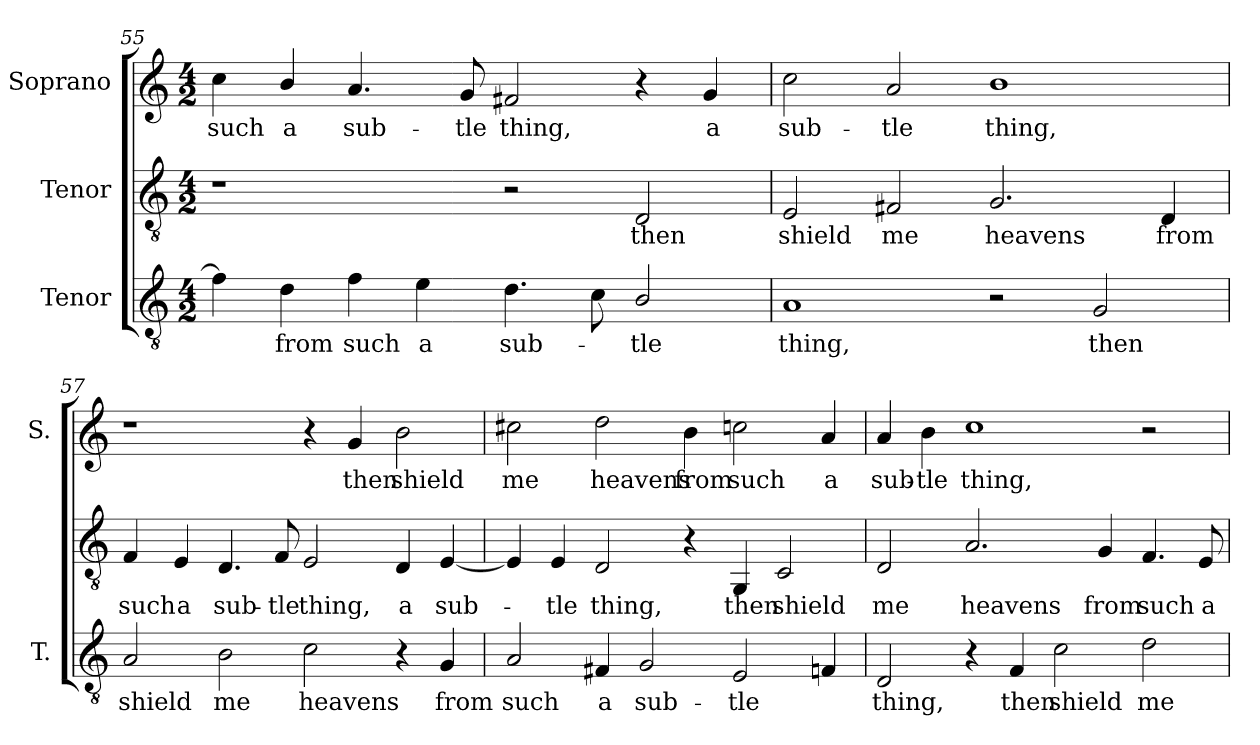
**kern	**text	**kern	**text	**kern	**text
*part3	*part3	*part2	*part2	*part1	*part1
*staff3	*staff3	*staff2	*staff2	*staff1	*staff1
*I"Tenor	*	*I"Tenor	*	*I"Soprano	*
*I'T.	*	*	*	*I'S.	*
!!LO:LB:g=z
*clefGv2	*	*clefGv2	*	*clefG2	*
*ITrd7c12	*	*	*	*	*
*k[]	*	*k[]	*	*k[]	*
*C:	*	*C:	*	*C:	*
*M4/2	*	*M4/2	*	*M4/2	*
=55	=55	=55	=55	=55	=55
!	!	!	!	!	!LO:LY:b:color=#000000
4Fi\]	.	1r	.	4cci\	such
!	!LO:LY:b:color=#000000	!	!	!	!
!	!	!	!	!	!LO:LY:b:color=#000000
4Di\	from	.	.	4bi/	a
!	!LO:LY:b:color=#000000	!	!	!	!
!	!	!	!	!	!LO:LY:b:color=#000000
4Fi\	such	.	.	4.ai/	sub-
!	!LO:LY:b:color=#000000	!	!	!	!
4Ei\	a	.	.	.	.
!	!	!	!	!	!LO:LY:b:color=#000000
.	.	.	.	8gi/	-tle
!	!LO:LY:b:color=#000000	!	!	!	!
!	!	!	!	!	!LO:LY:b:color=#000000
4.Di\	sub-	2r	.	2f#Xi/	thing,
8Ci\	.	.	.	.	.
!	!LO:LY:b:color=#000000	!	!	!	!
!	!	!	!LO:LY:b:color=#000000	!	!
2BBi/	-tle	2Di/	then	4r	.
!	!	!	!	!	!LO:LY:b:color=#000000
.	.	.	.	4gi/	a
=56	=56	=56	=56	=56	=56
!	!LO:LY:b:color=#000000	!	!	!	!
!	!	!	!LO:LY:b:color=#000000	!	!
!	!	!	!	!	!LO:LY:b:color=#000000
1AAi	thing,	2Ei/	shield	2cci\	sub-
!	!	!	!LO:LY:b:color=#000000	!	!
!	!	!	!	!	!LO:LY:b:color=#000000
.	.	2F#Xi/	me	2ai/	-tle
!	!	!	!LO:LY:b:color=#000000	!	!
!	!	!	!	!	!LO:LY:b:color=#000000
2r	.	2.Gi/	heavens	1bi	thing,
!	!LO:LY:b:color=#000000	!	!	!	!
2GGi/	then	.	.	.	.
!	!	!	!LO:LY:b:color=#000000	!	!
.	.	4Di/	from	.	.
=57	=57	=57	=57	=57	=57
!	!LO:LY:b:color=#000000	!	!	!	!
!	!	!	!LO:LY:b:color=#000000	!	!
2AAi/	shield	4Fi/	such	1r	.
!	!	!	!LO:LY:b:color=#000000	!	!
.	.	4Ei/	a	.	.
!	!LO:LY:b:color=#000000	!	!	!	!
!	!	!	!LO:LY:b:color=#000000	!	!
2BBi\	me	4.Di/	sub-	.	.
!	!	!	!LO:LY:b:color=#000000	!	!
.	.	8Fi/	-tle	.	.
!	!LO:LY:b:color=#000000	!	!	!	!
!	!	!	!LO:LY:b:color=#000000	!	!
2Ci\	heavens	2Ei/	thing,	4r	.
!	!	!	!	!	!LO:LY:b:color=#000000
.	.	.	.	4gi/	then
!	!	!	!LO:LY:b:color=#000000	!	!
!	!	!	!	!	!LO:LY:b:color=#000000
4r	.	4Di/	a	2bi\	shield
!	!LO:LY:b:color=#000000	!	!	!	!
!	!	!	!LO:LY:b:color=#000000	!	!
4GGi/	from	[4Ei/	sub-	.	.
!!LO:LB:g=z
=58	=58	=58	=58	=58	=58
!	!LO:LY:b:color=#000000	!	!	!	!
!	!	!	!	!	!LO:LY:b:color=#000000
2AAi/	such	4Ei/]	.	2cc#Xi\	me
!	!	!	!LO:LY:b:color=#000000	!	!
.	.	4Ei/	-tle	.	.
!	!LO:LY:b:color=#000000	!	!	!	!
!	!	!	!LO:LY:b:color=#000000	!	!
!	!	!	!	!	!LO:LY:b:color=#000000
4FF#Xi/	a	2Di/	thing,	2ddi\	heavens
!	!LO:LY:b:color=#000000	!	!	!	!
2GGi/	sub-	.	.	.	.
!	!	!	!	!	!LO:LY:b:color=#000000
.	.	4r	.	4bi\	from
!	!LO:LY:b:color=#000000	!	!	!	!
!	!	!	!LO:LY:b:color=#000000	!	!
!	!	!	!	!	!LO:LY:b:color=#000000
2EEi/	-tle	4GGi/	then	2ccni\	such
!	!	!	!LO:LY:b:color=#000000	!	!
.	.	2Ci/	shield	.	.
!	!	!	!	!	!LO:LY:b:color=#000000
4FFni/	.	.	.	4ai/	a
=59	=59	=59	=59	=59	=59
!	!LO:LY:b:color=#000000	!	!	!	!
!	!	!	!LO:LY:b:color=#000000	!	!
!	!	!	!	!	!LO:LY:b:color=#000000
2DDi/	thing,	2Di/	me	4ai/	sub-
!	!	!	!	!	!LO:LY:b:color=#000000
.	.	.	.	4bi\	-tle
!	!	!	!LO:LY:b:color=#000000	!	!
!	!	!	!	!	!LO:LY:b:color=#000000
4r	.	2.Ai/	heavens	1cci	thing,
!	!LO:LY:b:color=#000000	!	!	!	!
4FFi/	then	.	.	.	.
!	!LO:LY:b:color=#000000	!	!	!	!
2Ci\	shield	.	.	.	.
!	!	!	!LO:LY:b:color=#000000	!	!
.	.	4Gi/	from	.	.
!	!LO:LY:b:color=#000000	!	!	!	!
!	!	!	!LO:LY:b:color=#000000	!	!
2Di\	me	4.Fi/	such	2r	.
!	!	!	!LO:LY:b:color=#000000	!	!
.	.	8Ei/	a	.	.
=	=	=	=	=	=
*-	*-	*-	*-	*-	*-
